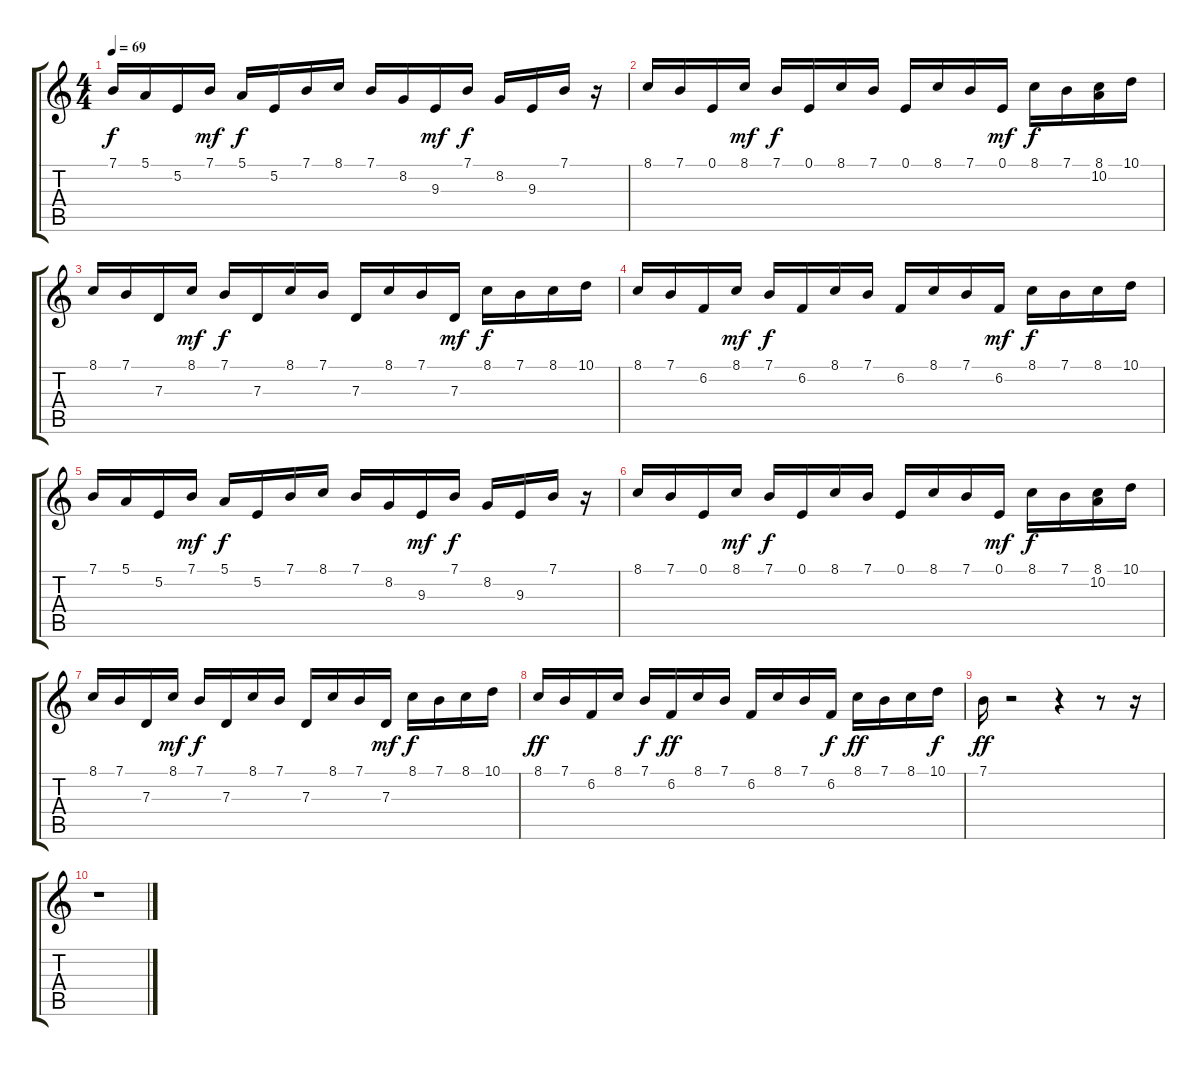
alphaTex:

\track "" {instrument stringensemble1}
\staff {score tabs}
\tuning (E4 B3 G3 D3 A2 E2) {hide}
\ts (4 4)
\tempo 69
\clef g2
\ks c
7.1.16{dy f} 5.1.16 5.2.16 7.1.16{dy mf} 5.1.16{dy f} 5.2.16 7.1.16 8.1.16 7.1.16 8.2.16 9.3.16{dy mf} 7.1.16{dy f} 8.2.16 9.3.16 7.1.16 r.16 |
8.1.16 7.1.16 0.1.16 8.1.16{dy mf} 7.1.16{dy f} 0.1.16 8.1.16 7.1.16 0.1.16 8.1.16 7.1.16 0.1.16{dy mf} 8.1.16{dy f} 7.1.16 (8.1 10.2).16 10.1.16 |
8.1.16 7.1.16 7.3.16 8.1.16{dy mf} 7.1.16{dy f} 7.3.16 8.1.16 7.1.16 7.3.16 8.1.16 7.1.16 7.3.16{dy mf} 8.1.16{dy f} 7.1.16 8.1.16 10.1.16 |
8.1.16 7.1.16 6.2.16 8.1.16{dy mf} 7.1.16{dy f} 6.2.16 8.1.16 7.1.16 6.2.16 8.1.16 7.1.16 6.2.16{dy mf} 8.1.16{dy f} 7.1.16 8.1.16 10.1.16 |
7.1.16 5.1.16 5.2.16 7.1.16{dy mf} 5.1.16{dy f} 5.2.16 7.1.16 8.1.16 7.1.16 8.2.16 9.3.16{dy mf} 7.1.16{dy f} 8.2.16 9.3.16 7.1.16 r.16 |
8.1.16 7.1.16 0.1.16 8.1.16{dy mf} 7.1.16{dy f} 0.1.16 8.1.16 7.1.16 0.1.16 8.1.16 7.1.16 0.1.16{dy mf} 8.1.16{dy f} 7.1.16 (8.1 10.2).16 10.1.16 |
8.1.16 7.1.16 7.3.16 8.1.16{dy mf} 7.1.16{dy f} 7.3.16 8.1.16 7.1.16 7.3.16 8.1.16 7.1.16 7.3.16{dy mf} 8.1.16{dy f} 7.1.16 8.1.16 10.1.16 |
8.1.16{dy ff} 7.1.16 6.2.16 8.1.16 7.1.16{dy f} 6.2.16{dy ff} 8.1.16 7.1.16 6.2.16 8.1.16 7.1.16 6.2.16{dy f} 8.1.16{dy ff} 7.1.16 8.1.16 10.1.16{dy f} |
7.1.16{dy ff} r.2 r.4 r.8 r.16 |
r.1
